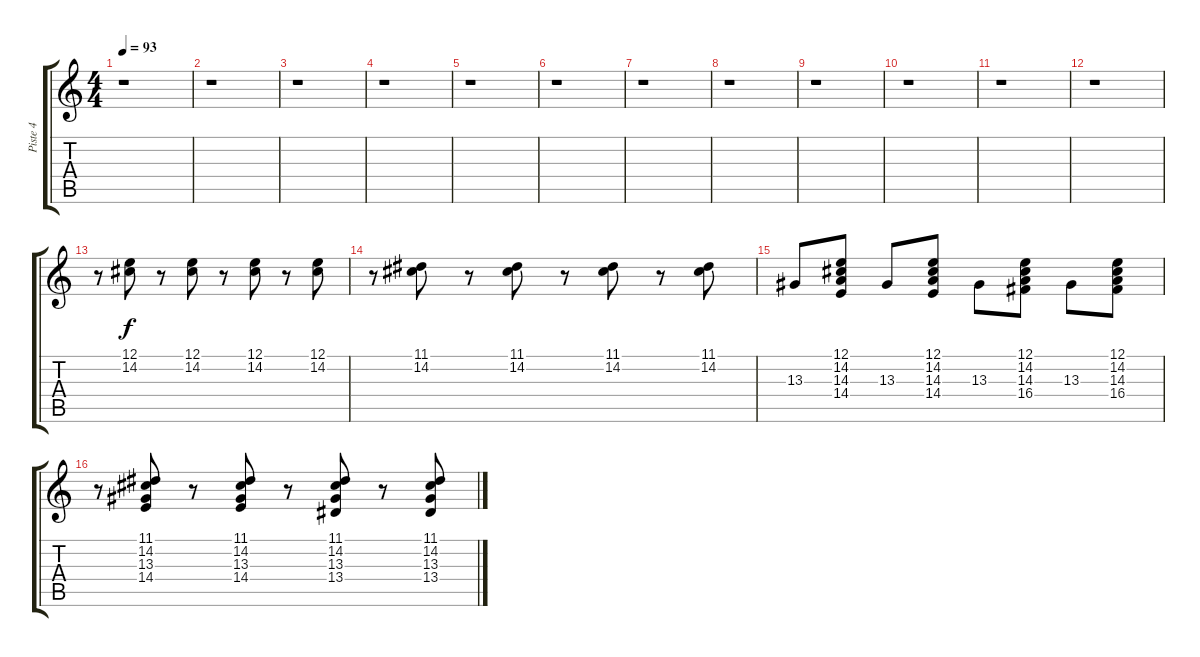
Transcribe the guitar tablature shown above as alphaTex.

\track ("Piste 4" "Piste 4") {instrument viola}
\staff {score tabs}
\tuning (E4 B3 G3 D3 A2 E2) {hide}
\ts (4 4)
\tempo 93
\clef g2
\ks c
r.1{dy f instrument viola} |
r.1 |
r.1 |
r.1 |
r.1 |
r.1 |
r.1 |
r.1 |
r.1 |
r.1 |
r.1 |
r.1 |
r.8 (12.1 14.2).8 r.8 (12.1 14.2).8 r.8 (12.1 14.2).8 r.8 (12.1 14.2).8 |
r.8 (11.1 14.2).8 r.8 (11.1 14.2).8 r.8 (11.1 14.2).8 r.8 (11.1 14.2).8 |
13.3.8 (12.1 14.2 14.3 14.4).8 13.3.8 (12.1 14.2 14.3 14.4).8 13.3.8 (12.1 14.2 14.3 16.4).8 13.3.8 (12.1 14.2 14.3 16.4).8 |
r.8 (11.1 14.2 13.3 14.4).8 r.8 (11.1 14.2 13.3 14.4).8 r.8 (11.1 14.2 13.3 13.4).8 r.8 (11.1 14.2 13.3 13.4).8
